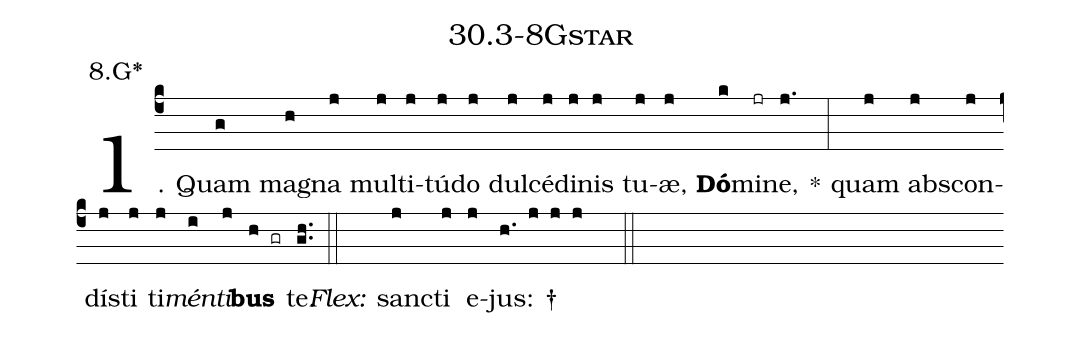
name: 30.3-8Gstar;
annotation: 8.G*;
%%
(c4)1. Quam(g) ma(h)gna(j) mul(j)ti(j)tú(j)do(j) dul(j)cé(j)di(j)nis(j) tu(j)æ,(j) <b>Dó</b>(k)mi(jr)ne,(j.) *(:) quam(j) abs(j)con(j)dís(j)ti(j) ti(j)<i>mén</i>(i)<i>ti</i>(j)<b>bus</b>(h gr) te.(gh..) (::)
<i>Flex:</i>()  sanc(j)ti(j) e(j)jus: †(h. j j j  ::)
